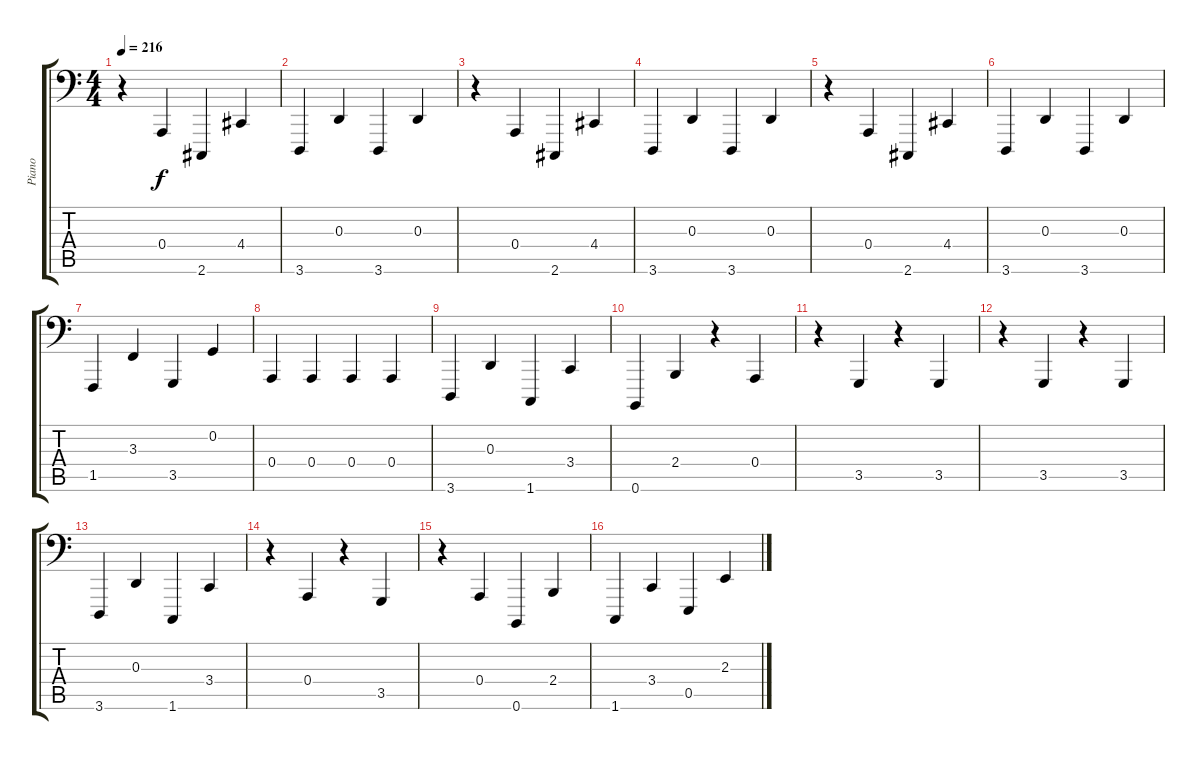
\track ("Piano" "Piano") {instrument acousticgrandpiano}
\staff {score tabs}
\tuning (C3 G2 D2 A1 E1 B0) {hide}
\ts (4 4)
\tempo 216
\clef f4
\ks c
r.4{dy f} 0.4.4 2.6.4 4.4.4 |
3.6.4 0.3.4 3.6.4 0.3.4 |
r.4 0.4.4 2.6.4 4.4.4 |
3.6.4 0.3.4 3.6.4 0.3.4 |
r.4 0.4.4 2.6.4 4.4.4 |
3.6.4 0.3.4 3.6.4 0.3.4 |
1.5.4 3.3.4 3.5.4 0.2.4 |
0.4.4 0.4.4 0.4.4 0.4.4 |
3.6.4 0.3.4 1.6.4 3.4.4 |
0.6.4 2.4.4 r.4 0.4.4 |
r.4 3.5.4 r.4 3.5.4 |
r.4 3.5.4 r.4 3.5.4 |
3.6.4 0.3.4 1.6.4 3.4.4 |
r.4 0.4.4 r.4 3.5.4 |
r.4 0.4.4 0.6.4 2.4.4 |
1.6.4 3.4.4 0.5.4 2.3.4
